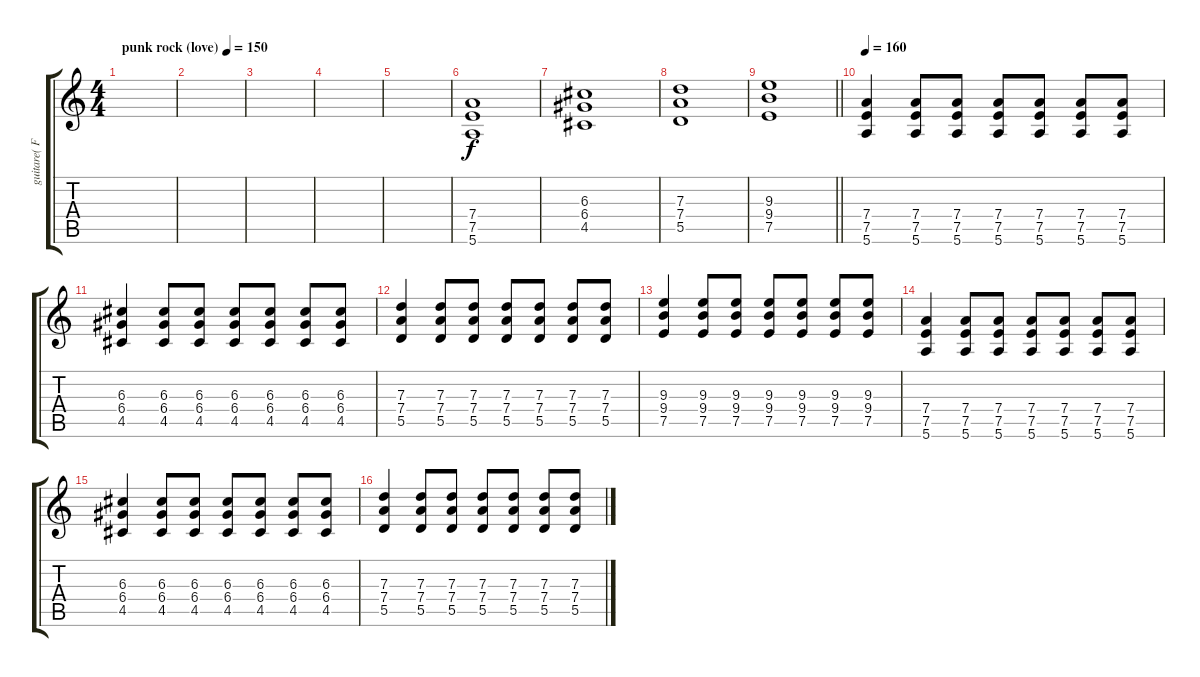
\track ("guitare( Fred )" "guitare( F") {instrument distortionguitar}
\staff {score tabs}
\tuning (E4 B3 G3 D3 A2 E2) {hide}
\ts (4 4)
\tempo (150 "punk rock (love)")
\clef g2
\ks c
|
|
|
|
|
(7.4 7.5 5.6).1 |
(6.3 6.4 4.5).1 |
(7.3 7.4 5.5).1 |
\barLineRight lightlight
(9.3 9.4 7.5).1 |
\tempo 160
(7.4 7.5 5.6).4 (7.4 7.5 5.6).8 (7.4 7.5 5.6).8 (7.4 7.5 5.6).8 (7.4 7.5 5.6).8 (7.4 7.5 5.6).8 (7.4 7.5 5.6).8 |
(6.3 6.4 4.5).4 (6.3 6.4 4.5).8 (6.3 6.4 4.5).8 (6.3 6.4 4.5).8 (6.3 6.4 4.5).8 (6.3 6.4 4.5).8 (6.3 6.4 4.5).8 |
(7.3 7.4 5.5).4 (7.3 7.4 5.5).8 (7.3 7.4 5.5).8 (7.3 7.4 5.5).8 (7.3 7.4 5.5).8 (7.3 7.4 5.5).8 (7.3 7.4 5.5).8 |
(9.3 9.4 7.5).4 (9.3 9.4 7.5).8 (9.3 9.4 7.5).8 (9.3 9.4 7.5).8 (9.3 9.4 7.5).8 (9.3 9.4 7.5).8 (9.3 9.4 7.5).8 |
(7.4 7.5 5.6).4 (7.4 7.5 5.6).8 (7.4 7.5 5.6).8 (7.4 7.5 5.6).8 (7.4 7.5 5.6).8 (7.4 7.5 5.6).8 (7.4 7.5 5.6).8 |
(6.3 6.4 4.5).4 (6.3 6.4 4.5).8 (6.3 6.4 4.5).8 (6.3 6.4 4.5).8 (6.3 6.4 4.5).8 (6.3 6.4 4.5).8 (6.3 6.4 4.5).8 |
(7.3 7.4 5.5).4 (7.3 7.4 5.5).8 (7.3 7.4 5.5).8 (7.3 7.4 5.5).8 (7.3 7.4 5.5).8 (7.3 7.4 5.5).8 (7.3 7.4 5.5).8
